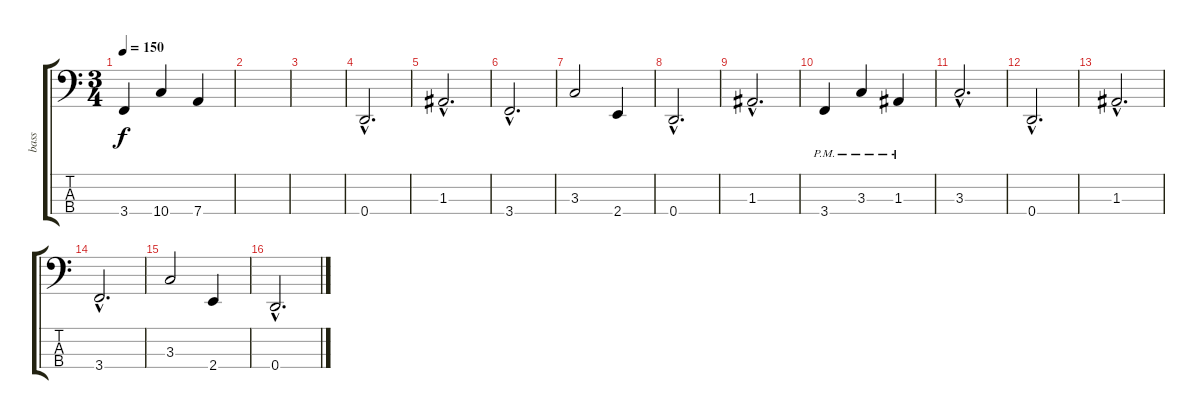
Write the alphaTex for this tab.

\track ("bass" "bass") {instrument electricbassfinger}
\staff {score tabs}
\tuning (G2 D2 A1 D1) {hide}
\ts (3 4)
\tempo 150
\clef f4
\ks c
3.4.4{dy f} 10.4.4 7.4.4 |
|
|
0.4{hac}.2{d} |
1.3{hac}.2{d} |
3.4{hac}.2{d} |
3.3.2 2.4.4 |
0.4{hac}.2{d} |
1.3{hac}.2{d} |
3.4{pm}.4 3.3{pm}.4 1.3{pm}.4 |
3.3{hac}.2{d} |
0.4{hac}.2{d} |
1.3{hac}.2{d} |
3.4{hac}.2{d} |
3.3.2 2.4.4 |
0.4{hac}.2{d}
